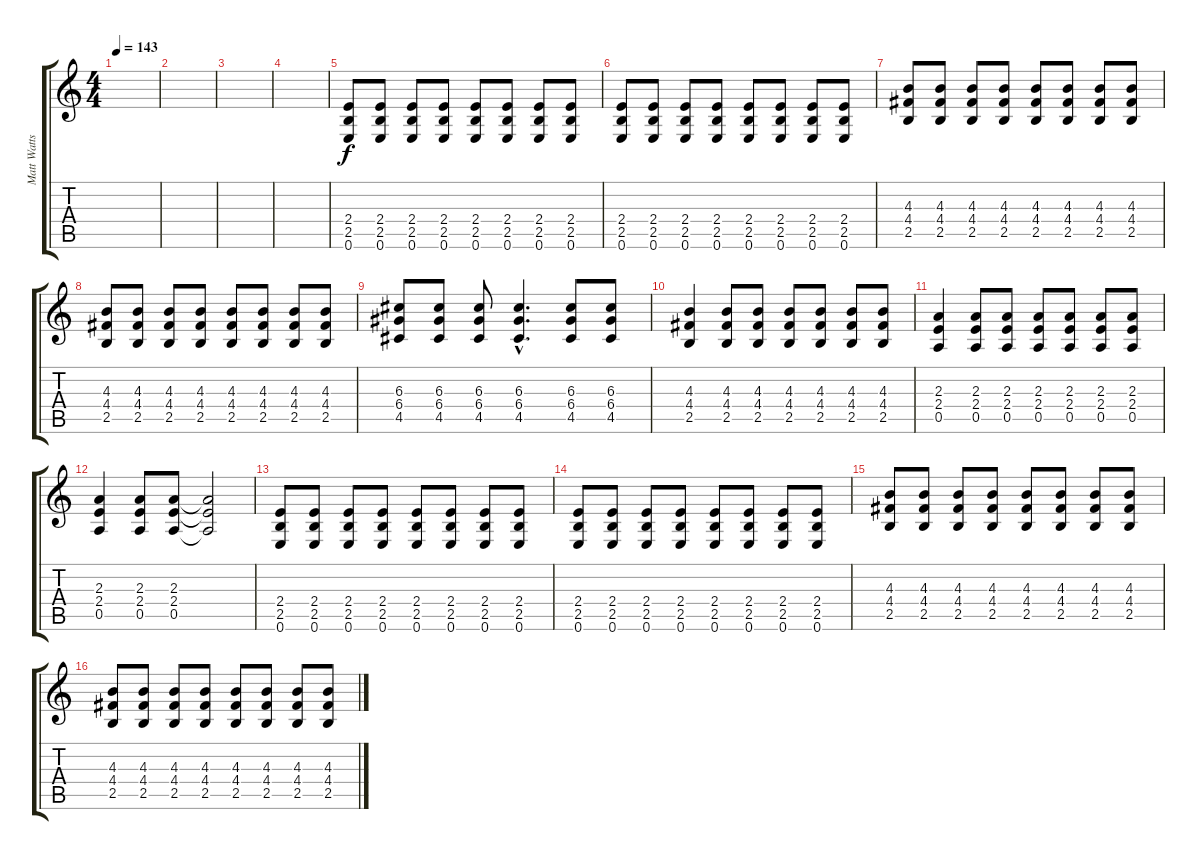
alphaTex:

\track ("Matt Watts - Guitar" "Matt Watts") {instrument distortionguitar}
\staff {score tabs}
\tuning (E4 B3 G3 D3 A2 E2) {hide}
\ts (4 4)
\tempo 143
\clef g2
\ks c
|
|
|
|
(2.4 2.5 0.6).8{volume 15 instrument distortionguitar} (2.4 2.5 0.6).8 (2.4 2.5 0.6).8 (2.4 2.5 0.6).8 (2.4 2.5 0.6).8 (2.4 2.5 0.6).8 (2.4 2.5 0.6).8 (2.4 2.5 0.6).8 |
(2.4 2.5 0.6).8 (2.4 2.5 0.6).8 (2.4 2.5 0.6).8 (2.4 2.5 0.6).8 (2.4 2.5 0.6).8 (2.4 2.5 0.6).8 (2.4 2.5 0.6).8 (2.4 2.5 0.6).8 |
(4.3 4.4 2.5).8 (4.3 4.4 2.5).8 (4.3 4.4 2.5).8 (4.3 4.4 2.5).8 (4.3 4.4 2.5).8 (4.3 4.4 2.5).8 (4.3 4.4 2.5).8 (4.3 4.4 2.5).8 |
(4.3 4.4 2.5).8 (4.3 4.4 2.5).8 (4.3 4.4 2.5).8 (4.3 4.4 2.5).8 (4.3 4.4 2.5).8 (4.3 4.4 2.5).8 (4.3 4.4 2.5).8 (4.3 4.4 2.5).8 |
(6.3 6.4 4.5).8 (6.3 6.4 4.5).8 (6.3 6.4 4.5).8 (6.3{hac} 6.4{hac} 4.5{hac}).4{d} (6.3 6.4 4.5).8 (6.3 6.4 4.5).8 |
(4.3 4.4 2.5).4 (4.3 4.4 2.5).8 (4.3 4.4 2.5).8 (4.3 4.4 2.5).8 (4.3 4.4 2.5).8 (4.3 4.4 2.5).8 (4.3 4.4 2.5).8 |
(2.3 2.4 0.5).4 (2.3 2.4 0.5).8 (2.3 2.4 0.5).8 (2.3 2.4 0.5).8 (2.3 2.4 0.5).8 (2.3 2.4 0.5).8 (2.3 2.4 0.5).8 |
(2.3 2.4 0.5).4 (2.3 2.4 0.5).8 (2.3 2.4 0.5).8 (2.3{t} 2.4{t} 0.5{t}).2 |
(2.4 2.5 0.6).8{instrument distortionguitar} (2.4 2.5 0.6).8 (2.4 2.5 0.6).8 (2.4 2.5 0.6).8 (2.4 2.5 0.6).8 (2.4 2.5 0.6).8 (2.4 2.5 0.6).8 (2.4 2.5 0.6).8 |
(2.4 2.5 0.6).8 (2.4 2.5 0.6).8 (2.4 2.5 0.6).8 (2.4 2.5 0.6).8 (2.4 2.5 0.6).8 (2.4 2.5 0.6).8 (2.4 2.5 0.6).8 (2.4 2.5 0.6).8 |
(4.3 4.4 2.5).8 (4.3 4.4 2.5).8 (4.3 4.4 2.5).8 (4.3 4.4 2.5).8 (4.3 4.4 2.5).8 (4.3 4.4 2.5).8 (4.3 4.4 2.5).8 (4.3 4.4 2.5).8 |
(4.3 4.4 2.5).8 (4.3 4.4 2.5).8 (4.3 4.4 2.5).8 (4.3 4.4 2.5).8 (4.3 4.4 2.5).8 (4.3 4.4 2.5).8 (4.3 4.4 2.5).8 (4.3 4.4 2.5).8
